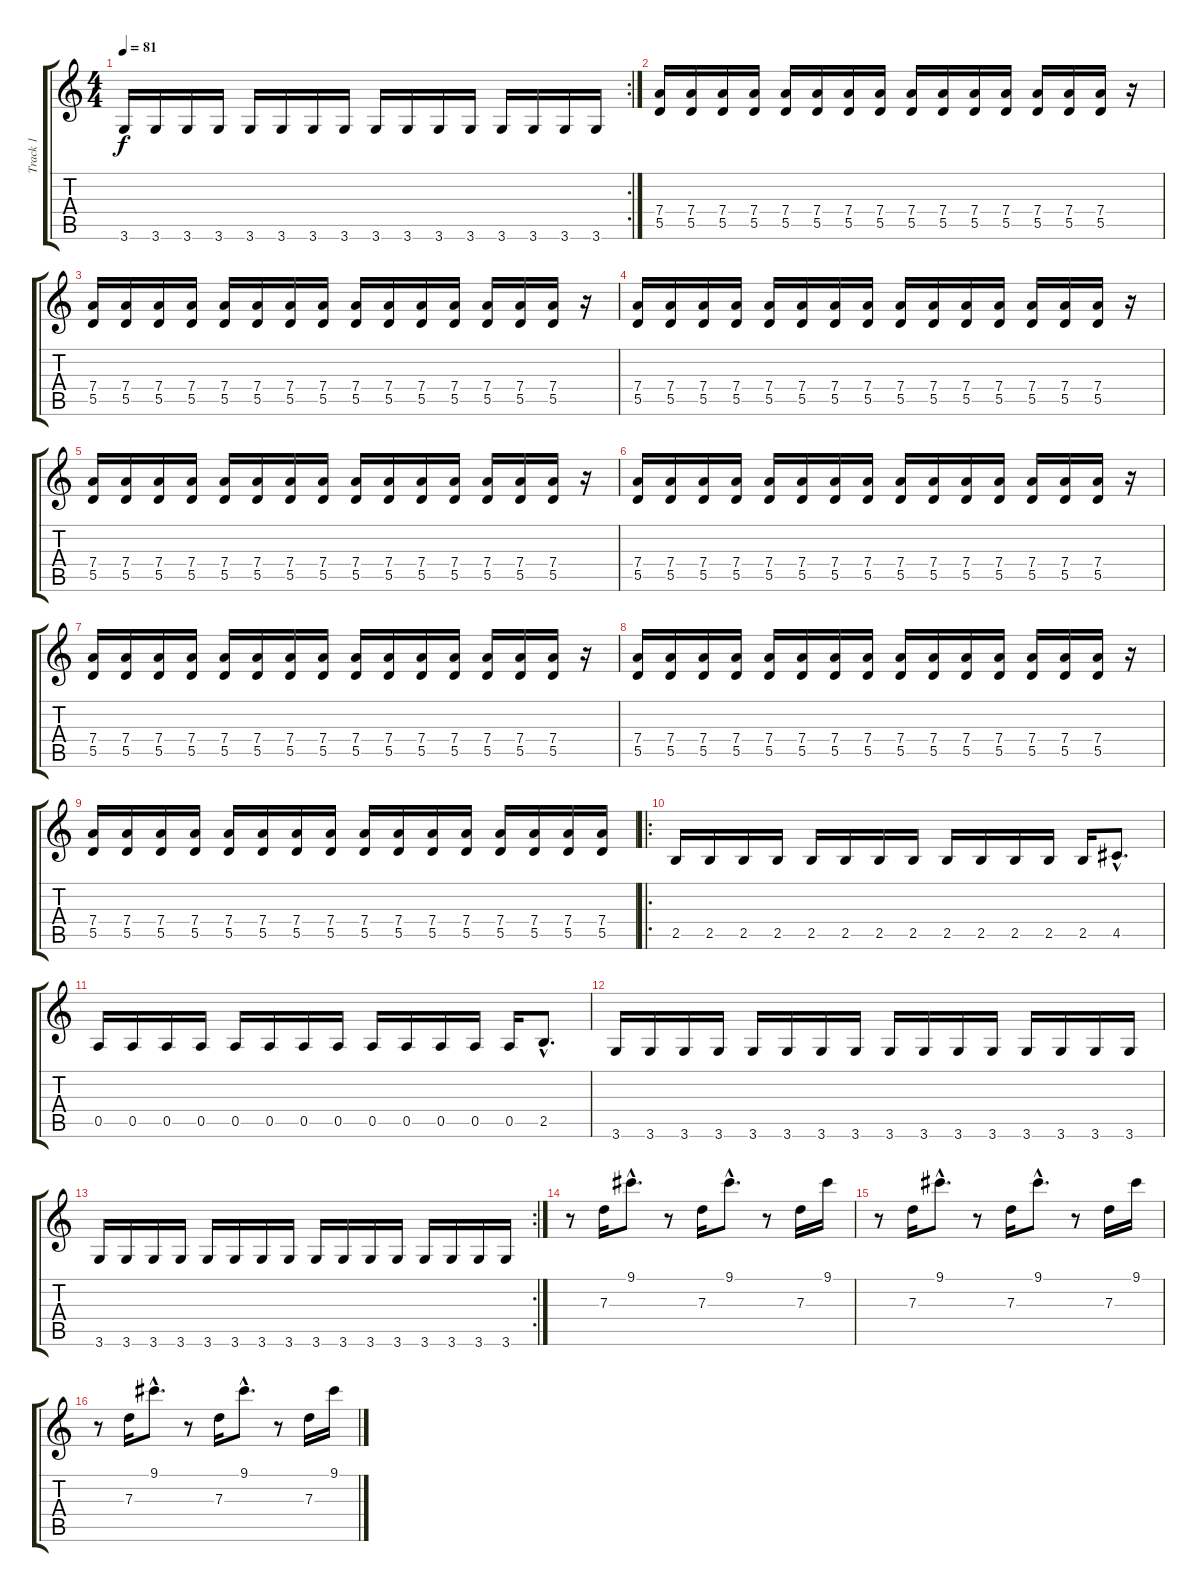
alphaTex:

\track ("Track 1" "Track 1") {instrument overdrivenguitar}
\staff {score tabs}
\tuning (E4 B3 G3 D3 A2 E2) {hide}
\rc 2
\ts (4 4)
\tempo 81
\clef g2
\ks c
3.6.16{dy f} 3.6.16 3.6.16 3.6.16 3.6.16 3.6.16 3.6.16 3.6.16 3.6.16 3.6.16 3.6.16 3.6.16 3.6.16 3.6.16 3.6.16 3.6.16 |
(7.4 5.5).16 (7.4 5.5).16 (7.4 5.5).16 (7.4 5.5).16 (7.4 5.5).16 (7.4 5.5).16 (7.4 5.5).16 (7.4 5.5).16 (7.4 5.5).16 (7.4 5.5).16 (7.4 5.5).16 (7.4 5.5).16 (7.4 5.5).16 (7.4 5.5).16 (7.4 5.5).16 r.16 |
(7.4 5.5).16 (7.4 5.5).16 (7.4 5.5).16 (7.4 5.5).16 (7.4 5.5).16 (7.4 5.5).16 (7.4 5.5).16 (7.4 5.5).16 (7.4 5.5).16 (7.4 5.5).16 (7.4 5.5).16 (7.4 5.5).16 (7.4 5.5).16 (7.4 5.5).16 (7.4 5.5).16 r.16 |
(7.4 5.5).16 (7.4 5.5).16 (7.4 5.5).16 (7.4 5.5).16 (7.4 5.5).16 (7.4 5.5).16 (7.4 5.5).16 (7.4 5.5).16 (7.4 5.5).16 (7.4 5.5).16 (7.4 5.5).16 (7.4 5.5).16 (7.4 5.5).16 (7.4 5.5).16 (7.4 5.5).16 r.16 |
(7.4 5.5).16 (7.4 5.5).16 (7.4 5.5).16 (7.4 5.5).16 (7.4 5.5).16 (7.4 5.5).16 (7.4 5.5).16 (7.4 5.5).16 (7.4 5.5).16 (7.4 5.5).16 (7.4 5.5).16 (7.4 5.5).16 (7.4 5.5).16 (7.4 5.5).16 (7.4 5.5).16 r.16 |
(7.4 5.5).16 (7.4 5.5).16 (7.4 5.5).16 (7.4 5.5).16 (7.4 5.5).16 (7.4 5.5).16 (7.4 5.5).16 (7.4 5.5).16 (7.4 5.5).16 (7.4 5.5).16 (7.4 5.5).16 (7.4 5.5).16 (7.4 5.5).16 (7.4 5.5).16 (7.4 5.5).16 r.16 |
(7.4 5.5).16 (7.4 5.5).16 (7.4 5.5).16 (7.4 5.5).16 (7.4 5.5).16 (7.4 5.5).16 (7.4 5.5).16 (7.4 5.5).16 (7.4 5.5).16 (7.4 5.5).16 (7.4 5.5).16 (7.4 5.5).16 (7.4 5.5).16 (7.4 5.5).16 (7.4 5.5).16 r.16 |
(7.4 5.5).16 (7.4 5.5).16 (7.4 5.5).16 (7.4 5.5).16 (7.4 5.5).16 (7.4 5.5).16 (7.4 5.5).16 (7.4 5.5).16 (7.4 5.5).16 (7.4 5.5).16 (7.4 5.5).16 (7.4 5.5).16 (7.4 5.5).16 (7.4 5.5).16 (7.4 5.5).16 r.16 |
(7.4 5.5).16 (7.4 5.5).16 (7.4 5.5).16 (7.4 5.5).16 (7.4 5.5).16 (7.4 5.5).16 (7.4 5.5).16 (7.4 5.5).16 (7.4 5.5).16 (7.4 5.5).16 (7.4 5.5).16 (7.4 5.5).16 (7.4 5.5).16 (7.4 5.5).16 (7.4 5.5).16 (7.4 5.5).16 |
\ro
2.5.16 2.5.16 2.5.16 2.5.16 2.5.16 2.5.16 2.5.16 2.5.16 2.5.16 2.5.16 2.5.16 2.5.16 2.5.16 4.5{hac}.8{d} |
0.5.16 0.5.16 0.5.16 0.5.16 0.5.16 0.5.16 0.5.16 0.5.16 0.5.16 0.5.16 0.5.16 0.5.16 0.5.16 2.5{hac}.8{d} |
3.6.16 3.6.16 3.6.16 3.6.16 3.6.16 3.6.16 3.6.16 3.6.16 3.6.16 3.6.16 3.6.16 3.6.16 3.6.16 3.6.16 3.6.16 3.6.16 |
\rc 2
3.6.16 3.6.16 3.6.16 3.6.16 3.6.16 3.6.16 3.6.16 3.6.16 3.6.16 3.6.16 3.6.16 3.6.16 3.6.16 3.6.16 3.6.16 3.6.16 |
r.8{volume 9} 7.3.16 9.1{hac}.8{d} r.8 7.3.16 9.1{hac}.8{d} r.8 7.3.16 9.1.16 |
r.8 7.3.16 9.1{hac}.8{d} r.8 7.3.16 9.1{hac}.8{d} r.8 7.3.16 9.1.16 |
r.8 7.3.16 9.1{hac}.8{d} r.8 7.3.16 9.1{hac}.8{d} r.8 7.3.16 9.1.16
